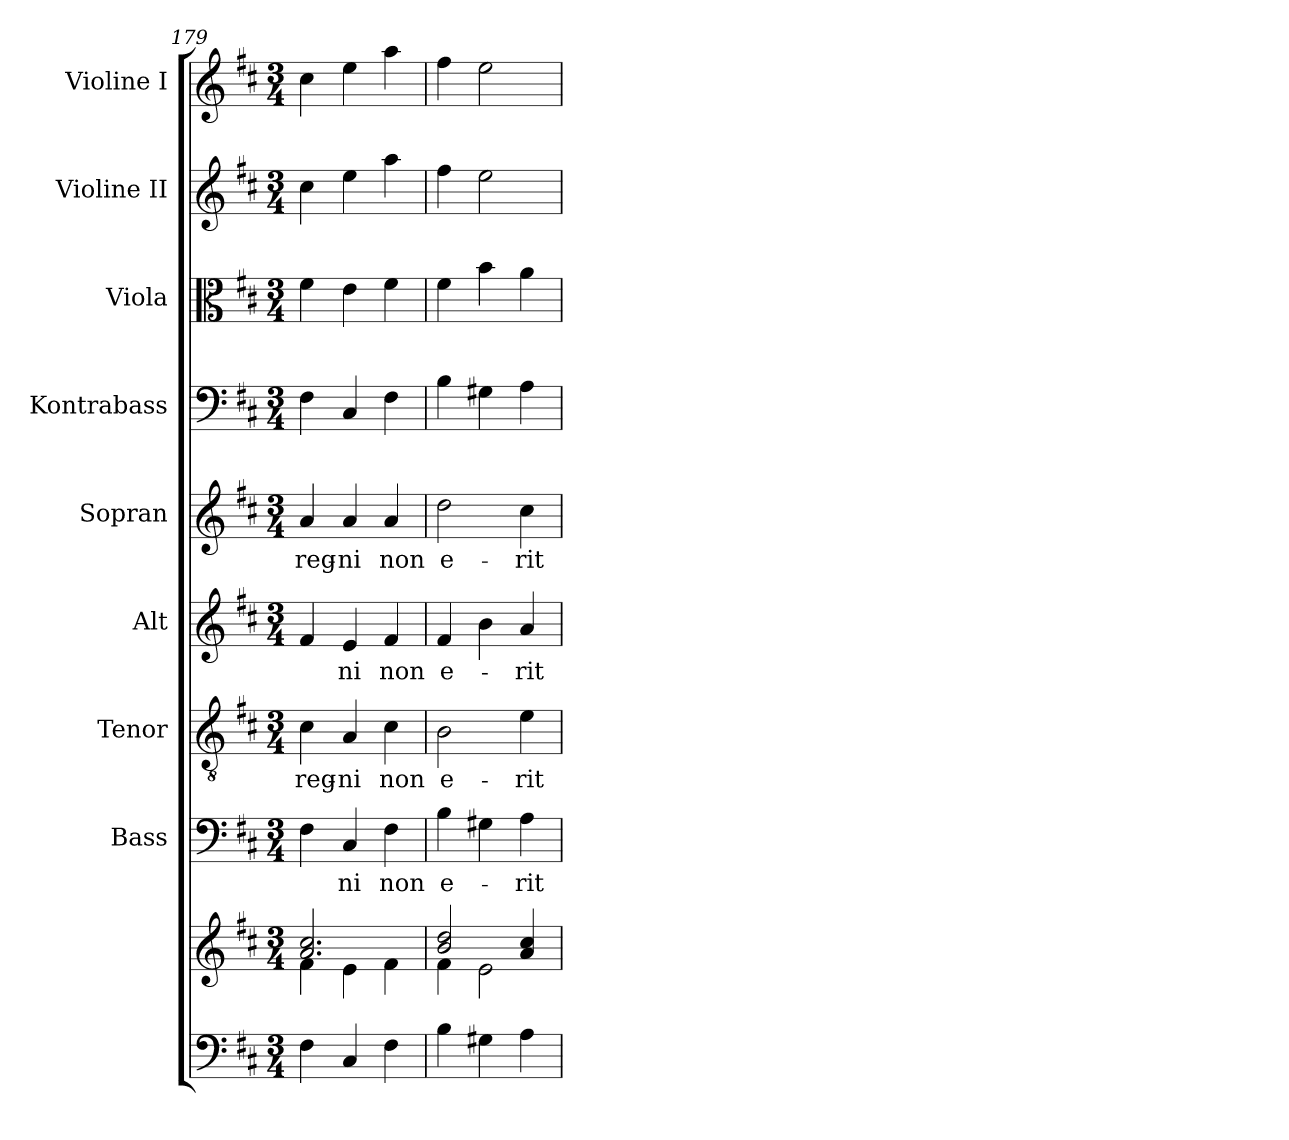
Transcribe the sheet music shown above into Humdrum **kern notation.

**kern	**kern	**kern	**text	**kern	**text	**kern	**text	**kern	**text	**kern	**kern	**kern	**kern
*part9	*part9	*part8	*part8	*part7	*part7	*part6	*part6	*part5	*part5	*part4	*part3	*part2	*part1
*staff10	*staff9	*staff8	*staff8	*staff7	*staff7	*staff6	*staff6	*staff5	*staff5	*staff4	*staff3	*staff2	*staff1
*	*	*I"Bass	*	*I"Tenor	*	*I"Alt	*	*I"Sopran	*	*I"Kontrabass	*I"Viola	*I"Violine II	*I"Violine I
*	*	*I'B.	*	*I'T.	*	*I'A.	*	*I'S.	*	*I'Kb.	*I'Vla.	*I'Vl. II	*I'Vl. I
*clefF4	*clefG2	*clefF4	*	*clefGv2	*	*clefG2	*	*clefG2	*	*clefF4	*clefC3	*clefG2	*clefG2
*	*	*	*	*	*	*	*	*	*	*ITrd7c12	*	*	*
*k[f#c#]	*k[f#c#]	*k[f#c#]	*	*k[f#c#]	*	*k[f#c#]	*	*k[f#c#]	*	*k[f#c#]	*k[f#c#]	*k[f#c#]	*k[f#c#]
*D:	*D:	*D:	*	*D:	*	*D:	*	*D:	*	*D:	*D:	*D:	*D:
*M3/4	*M3/4	*M3/4	*	*M3/4	*	*M3/4	*	*M3/4	*	*M3/4	*M3/4	*M3/4	*M3/4
=179	=179	=179	=179	=179	=179	=179	=179	=179	=179	=179	=179	=179	=179
*	*^	*	*	*	*	*	*	*	*	*	*	*	*
!	!	!	!	!	!	!LO:LY:b	!	!	!	!LO:LY:b	!	!	!	!
4F#\	2.a/ 2.cc#/	4f#\	4F#\	.	4c#\	reg-	4f#/	.	4a/	reg-	4FF#\	4f#\	4cc#\	4cc#\
!	!	!	!	!LO:LY:b	!	!LO:LY:b	!	!LO:LY:b	!	!LO:LY:b	!	!	!	!
4C#/	.	4e\	4C#/	-ni	4A/	-ni	4e/	-ni	4a/	-ni	4CC#/	4e\	4ee\	4ee\
!	!	!	!	!LO:LY:b	!	!LO:LY:b	!	!LO:LY:b	!	!LO:LY:b	!	!	!	!
4F#\	.	4f#\	4F#\	non	4c#\	non	4f#/	non	4a/	non	4FF#\	4f#\	4aa\	4aa\
=180	=180	=180	=180	=180	=180	=180	=180	=180	=180	=180	=180	=180	=180	=180
!	!	!	!	!LO:LY:b	!	!LO:LY:b	!	!LO:LY:b	!	!LO:LY:b	!	!	!	!
4B\	2b/ 2dd/	4f#\	4B\	e-	2B\	e-	4f#/	e-	2dd\	e-	4BB\	4f#\	4ff#\	4ff#\
4G#X\	.	2e\	4G#X\	.	.	.	4b\	.	.	.	4GG#X\	4b\	2ee\	2ee\
!	!	!	!	!LO:LY:b	!	!LO:LY:b	!	!LO:LY:b	!	!LO:LY:b	!	!	!	!
4A\	4a/ 4cc#/	.	4A\	-rit	4e\	-rit	4a/	-rit	4cc#\	-rit	4AA\	4a\	.	.
*	*v	*v	*	*	*	*	*	*	*	*	*	*	*	*
=	=	=	=	=	=	=	=	=	=	=	=	=	=
*-	*-	*-	*-	*-	*-	*-	*-	*-	*-	*-	*-	*-	*-
